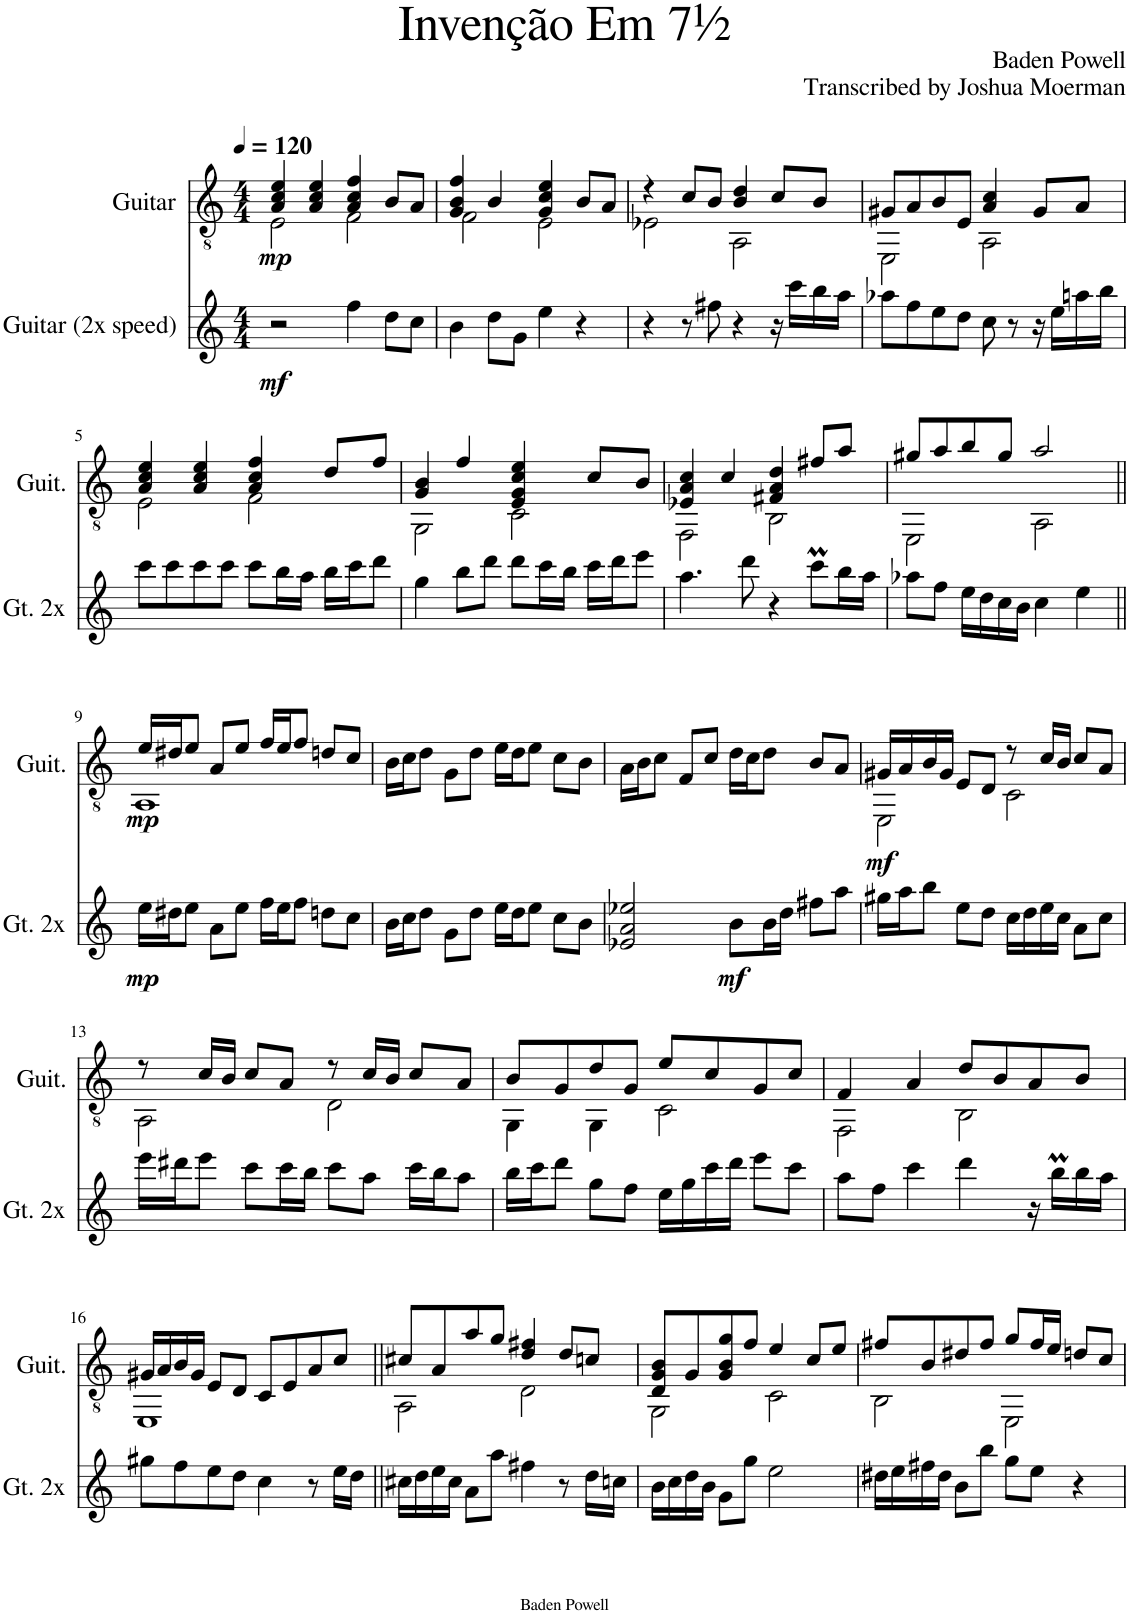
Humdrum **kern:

**kern	**dynam	**kern	**dynam
*part2	*part2	*part1	*part1
*staff2	*staff2	*staff1	*staff1
*I"Guitar (2x speed)	*	*I"Guitar	*
*I'Gt. 2x	*	*I'Guit.	*
*clefG2	*	*clefGv2	*
*k[]	*	*k[]	*
*M4/4	*	*M4/4	*
*MM120	*	*MM120	*
=1	=1	=1	=1
*	*	*^	*
!	!LO:DY:b	!	!	!LO:DY:b
2r	mf	4A/ 4c/ 4e/	2E\	mp
.	.	4A/ 4c/ 4e/	.	.
4ff\	.	4A/ 4c/ 4f/	2F\	.
8dd\L	.	8B/L	.	.
8cc\J	.	8A/J	.	.
=2	=2	=2	=2	=2
4b\	.	4G/ 4B/ 4f/	2F\	.
8dd\L	.	4B/	.	.
8g\J	.	.	.	.
4ee\	.	4G/ 4c/ 4e/	2E\	.
4r	.	8B/L	.	.
.	.	8A/J	.	.
=3	=3	=3	=3	=3
4r	.	4r	2E-X\	.
8r	.	8c/L	.	.
8ff#X\	.	8B/J	.	.
4r	.	4B/ 4d/	2AA\	.
16r	.	8c/L	.	.
16ccc\LL	.	.	.	.
16bb\	.	8B/J	.	.
16aa\JJ	.	.	.	.
=4	=4	=4	=4	=4
8aa-X\L	.	8G#X/L	2EE\	.
8ff\	.	8A/	.	.
8ee\	.	8B/	.	.
8dd\J	.	8E/J	.	.
8cc\	.	4A/ 4c/	2AA\	.
8r	.	.	.	.
16r	.	8G#/L	.	.
16ee\LL	.	.	.	.
16aan\	.	8A/J	.	.
16bb\JJ	.	.	.	.
!!LO:LB:g=z	!!
=5	=5	=5	=5	=5
8ccc\L	.	4A/ 4c/ 4e/	2E\	.
8ccc\	.	.	.	.
8ccc\	.	4A/ 4c/ 4e/	.	.
8ccc\J	.	.	.	.
8ccc\L	.	4A/ 4c/ 4f/	2F\	.
16bb\L	.	.	.	.
16aa\JJ	.	.	.	.
16bb\LL	.	8d/L	.	.
16ccc\J	.	.	.	.
8ddd\J	.	8f/J	.	.
=6	=6	=6	=6	=6
4gg\	.	4G/ 4B/	2GG\	.
8bb\L	.	4f/	.	.
8ddd\J	.	.	.	.
8ddd\L	.	4E/ 4G/ 4c/ 4e/	2C\	.
16ccc\L	.	.	.	.
16bb\JJ	.	.	.	.
16ccc\LL	.	8c/L	.	.
16ddd\J	.	.	.	.
8eee\J	.	8B/J	.	.
=7	=7	=7	=7	=7
4.aa\	.	4E-X/ 4A/ 4c/	2FF\	.
.	.	4c/	.	.
8ddd\	.	.	.	.
4r	.	4F#X/ 4A/ 4d/	2BB\	.
8cccM\L	.	8f#X/L	.	.
16bb\L	.	8a/J	.	.
16aa\JJ	.	.	.	.
=8	=8	=8	=8	=8
8aa-X\L	.	8g#X/L	2EE\	.
8ff\J	.	8a/	.	.
16ee\LL	.	8b/	.	.
16dd\	.	.	.	.
16cc\	.	8g#/J	.	.
16b\JJ	.	.	.	.
4cc\	.	2a/	2AA\	.
4ee\	.	.	.	.
!!LO:LB:g=z	!!
=9||	=9||	=9||	=9||	=9||
!	!LO:DY:b	!	!	!LO:DY:b
16ee\LL	mp	16e/LL	1AA	mp
16dd#X\J	.	16d#X/J	.	.
8ee\J	.	8e/J	.	.
8a\L	.	8A/L	.	.
8ee\J	.	8e/J	.	.
16ff\LL	.	16f/LL	.	.
16ee\J	.	16e/J	.	.
8ff\J	.	8f/J	.	.
8ddn\L	.	8dn/L	.	.
8cc\J	.	8c/J	.	.
*	*	*v	*v	*
=10	=10	=10	=10
16b\LL	.	16B\LL	.
16cc\J	.	16c\J	.
8dd\J	.	8d\J	.
8g\L	.	8G\L	.
8dd\J	.	8d\J	.
16ee\LL	.	16e\LL	.
16dd\J	.	16d\J	.
8ee\J	.	8e\J	.
8cc\L	.	8c\L	.
8b\J	.	8B\J	.
=11	=11	=11	=11
2e-X/ 2a/ 2ee-X/	.	16A\LL	.
.	.	16B\J	.
.	.	8c\J	.
.	.	8F/L	.
.	.	8c/J	.
!	!LO:DY:b	!	!
8b\L	mf	16d\LL	.
.	.	16c\J	.
16b\L	.	8d\J	.
16dd\JJ	.	.	.
8ff#X\L	.	8B/L	.
8aa\J	.	8A/J	.
=12	=12	=12	=12
*	*	*^	*
!	!	!	!	!LO:DY:b
16gg#X\LL	.	16G#X/LL	2EE\	mf
16aa\J	.	16A/	.	.
8bb\J	.	16B/	.	.
.	.	16G#/JJ	.	.
8ee\L	.	8E/L	.	.
8dd\J	.	8D/J	.	.
16cc\LL	.	8r	2C\	.
16dd\	.	.	.	.
16ee\	.	16c/LL	.	.
16cc\JJ	.	16B/JJ	.	.
8a\L	.	8c/L	.	.
8cc\J	.	8A/J	.	.
!!LO:LB:g=z	!!
=13	=13	=13	=13	=13
16eee\LL	.	8r	2AA\	.
16ddd#X\J	.	.	.	.
8eee\J	.	16c/LL	.	.
.	.	16B/JJ	.	.
8ccc\L	.	8c/L	.	.
16ccc\L	.	8A/J	.	.
16bb\JJ	.	.	.	.
8ccc\L	.	8r	2D\	.
8aa\J	.	16c/LL	.	.
.	.	16B/JJ	.	.
16ccc\LL	.	8c/L	.	.
16bb\J	.	.	.	.
8aa\J	.	8A/J	.	.
=14	=14	=14	=14	=14
16bb\LL	.	8B/L	4GG\	.
16ccc\J	.	.	.	.
8ddd\J	.	8G/	.	.
8gg\L	.	8d/	4GG\	.
8ff\J	.	8G/J	.	.
16ee\LL	.	8e/L	2C\	.
16gg\	.	.	.	.
16ccc\	.	8c/	.	.
16ddd\JJ	.	.	.	.
8eee\L	.	8G/	.	.
8ccc\J	.	8c/J	.	.
=15	=15	=15	=15	=15
8aa\L	.	4F/	2FF\	.
8ff\J	.	.	.	.
4ccc\	.	4A/	.	.
4ddd\	.	8d/L	2BB\	.
.	.	8B/	.	.
16r	.	8A/	.	.
16bbm\LL	.	.	.	.
16bb\	.	8B/J	.	.
16aa\JJ	.	.	.	.
!!LO:LB:g=z	!!
=16	=16	=16	=16	=16
8gg#X\L	.	16G#X/LL	1EE	.
.	.	16A/	.	.
8ff\	.	16B/	.	.
.	.	16G#/JJ	.	.
8ee\	.	8E/L	.	.
8dd\J	.	8D/J	.	.
4cc\	.	8C/L	.	.
.	.	8E/	.	.
8r	.	8A/	.	.
16ee\LL	.	8c/J	.	.
16dd\JJ	.	.	.	.
=17||	=17||	=17||	=17||	=17||
16cc#X\LL	.	8c#X/L	2AA\	.
16dd\	.	.	.	.
16ee\	.	8A/	.	.
16cc#\JJ	.	.	.	.
8a\L	.	8a/	.	.
8aa\J	.	8g/J	.	.
4ff#X\	.	4d/ 4f#X/	2D\	.
8r	.	8d/L	.	.
16dd\LL	.	8cn/J	.	.
16ccn\JJ	.	.	.	.
=18	=18	=18	=18	=18
16b\LL	.	8D/ 8G/ 8B/L	2GG\	.
16cc\	.	.	.	.
16dd\	.	8G/	.	.
16b\JJ	.	.	.	.
8g\L	.	8G/ 8B/ 8g/	.	.
8gg\J	.	8f/J	.	.
2ee\	.	4e/	2C\	.
.	.	8c/L	.	.
.	.	8e/J	.	.
=19	=19	=19	=19	=19
16dd#X\LL	.	8f#X/L	2BB\	.
16ee\	.	.	.	.
16ff#X\	.	8B/	.	.
16dd#\JJ	.	.	.	.
8b\L	.	8d#X/	.	.
8bb\J	.	8f#/J	.	.
8gg\L	.	8g/L	2EE\	.
8ee\J	.	16f#/L	.	.
.	.	16e/JJ	.	.
4r	.	8dn/L	.	.
.	.	8c/J	.	.
*	*	*v	*v	*
=	=	=	=
*-	*-	*-	*-
